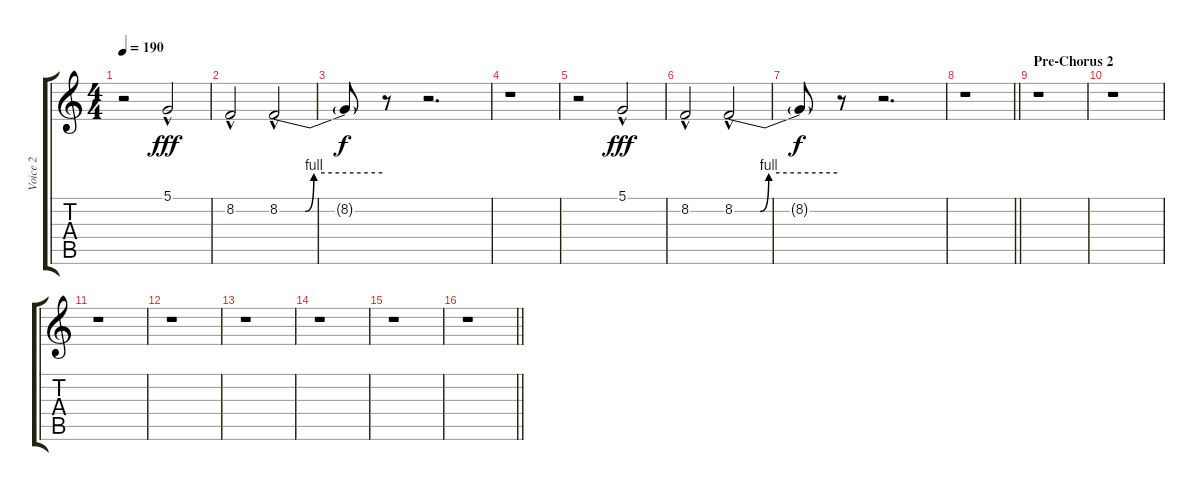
\track ("Voice 2" "Voice 2") {instrument lead2sawtooth}
\staff {score tabs}
\tuning (D4 A3 F3 C3 G2 C2) {hide}
\ts (4 4)
\tempo 190
\clef g2
\ks c
r.2{dy f} 5.1{hac}.2{dy fff} |
8.2{hac}.2 8.2{be (custom 0 0 15 0 20 4 60 4) hac}.2 |
8.2{t}.8{dy f} r.8 r.2{d} |
r.1 |
r.2 5.1{hac}.2{dy fff} |
8.2{hac}.2 8.2{be (custom 0 0 15 0 20 4 60 4) hac}.2 |
8.2{t}.8{dy f} r.8 r.2{d} |
\barLineRight lightlight
r.1 |
\section ("" "Pre-Chorus 2")
r.1 |
r.1 |
r.1 |
r.1 |
r.1 |
r.1 |
r.1 |
\barLineRight lightlight
r.1
